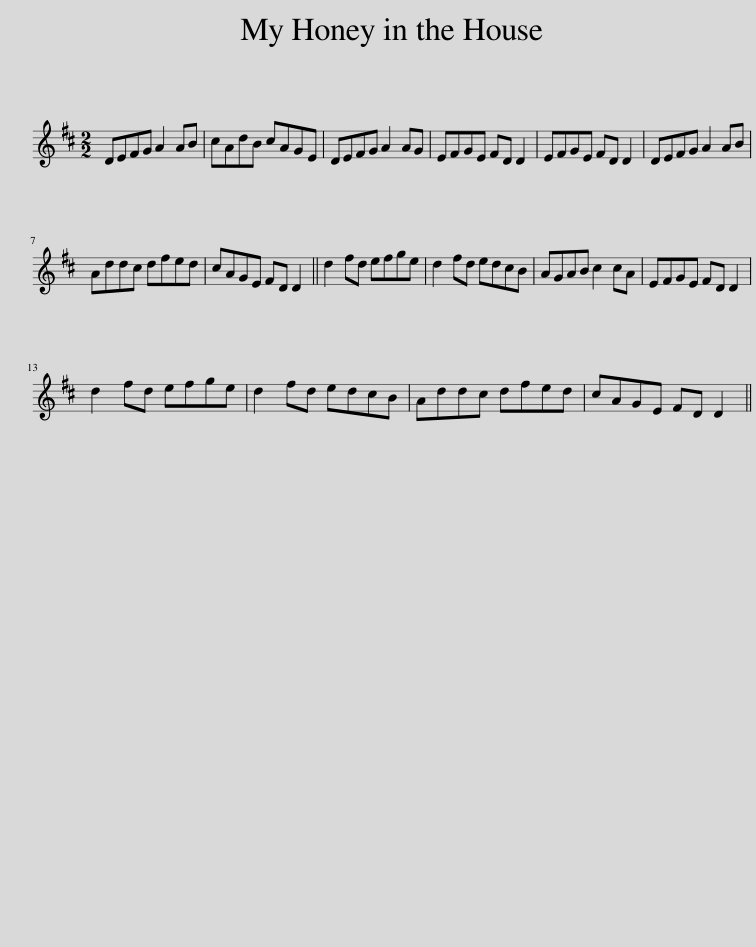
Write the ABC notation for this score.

X:1
L:1/8
M:2/2
I:linebreak $
K:D
V:1 treble
V:1
 DEFG A2 AB | cAdB cAGE | DEFG A2 AG | EFGE FD D2 | EFGE FD D2 | %5
 DEFG A2 AB |$ Addc dfed | cAGE FD D2 || d2 fd efge | d2 fd edcB | %10
 AGAB c2 cA | EFGE FD D2 |$ d2 fd efge | d2 fd edcB | Addc dfed | %15
 cAGE FD D2 || %16
